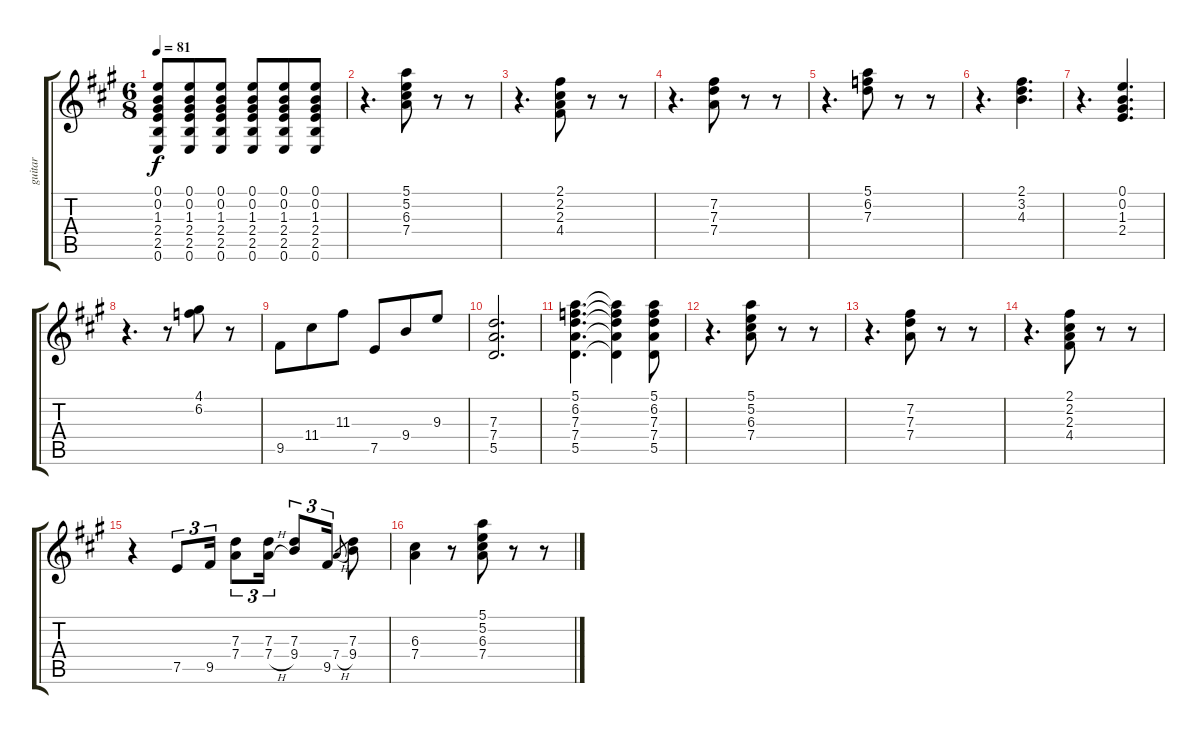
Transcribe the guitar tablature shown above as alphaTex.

\track ("guitar" "guitar") {instrument electricguitarclean}
\staff {score tabs}
\tuning (E4 B3 G3 D3 A2 E2) {hide}
\ts (6 8)
\tempo 81
\clef g2
\ks a
(0.1 0.2 1.3 2.4 2.5 0.6).8{dy f} (0.1 0.2 1.3 2.4 2.5 0.6).8 (0.1 0.2 1.3 2.4 2.5 0.6).8 (0.1 0.2 1.3 2.4 2.5 0.6).8 (0.1 0.2 1.3 2.4 2.5 0.6).8 (0.1 0.2 1.3 2.4 2.5 0.6).8 |
r.4{d} (5.1 5.2 6.3 7.4).8 r.8 r.8 |
r.4{d} (2.1 2.2 2.3 4.4).8 r.8 r.8 |
r.4{d} (7.2 7.3 7.4).8 r.8 r.8 |
r.4{d} (5.1 6.2 7.3).8 r.8 r.8 |
r.4{d} (2.1 3.2 4.3).4{d} |
r.4{d} (0.1 0.2 1.3 2.4).4{d} |
r.4{d} r.8 (4.1 6.2).8 r.8 |
9.5.8 11.4.8 11.3.8 7.5.8 9.4.8 9.3.8 |
(7.3 7.4 5.5).2{d} |
(5.1 6.2 7.3 7.4 5.5).4{d} (5.1{t} 6.2{t} 7.3{t} 7.4{t} 5.5{t}).4 (5.1 6.2 7.3 7.4 5.5).8 |
r.4{d} (5.1 5.2 6.3 7.4).8 r.8 r.8 |
r.4{d} (7.2 7.3 7.4).8 r.8 r.8 |
r.4{d} (2.1 2.2 2.3 4.4).8 r.8 r.8 |
r.4 7.5.8{tu (3 2)} 9.5.16{tu (3 2)} (7.3 7.4).8{tu (3 2)} (7.3 7.4{h}).16{tu (3 2)} (7.3 9.4).8{tu (3 2)} 9.5.16{tu (3 2)} 7.4{h}.8{gr} (7.3 9.4).8 |
(6.3 7.4).4 r.8 (5.1 5.2 6.3 7.4).8 r.8 r.8
